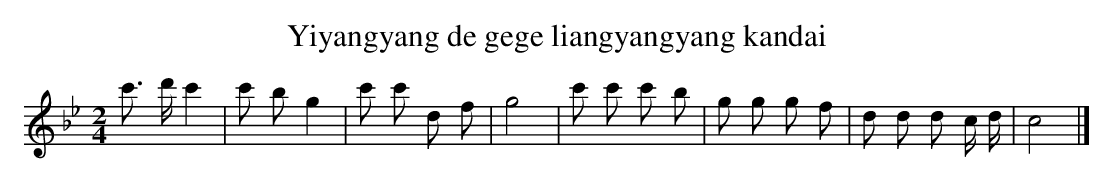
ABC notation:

X:1
T: Yiyangyang de gege liangyangyang kandai
L: 1/8
M: 2/4
K: Bb
c'> d'c'2 [I:setbarnb 1]|
c' bg2 |
c' c' d f |
g4 |
c' c' c' b |
g g g f |
d d d c/ d/ |
c4 |]
